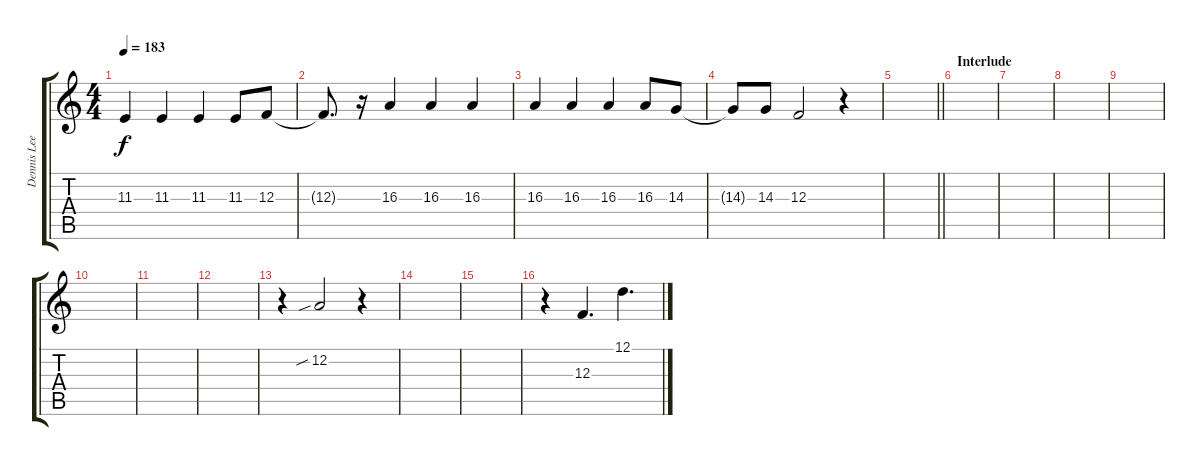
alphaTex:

\track ("Dennis Lee - Vocals" "Dennis Lee") {instrument altosax}
\staff {score tabs}
\tuning (D4 A3 F3 C3 G2 D2) {hide}
\ts (4 4)
\tempo 183
\clef g2
\ks c
11.3.4{dy f} 11.3.4 11.3.4 11.3.8 12.3.8 |
12.3{t}.8{d} r.16 16.3.4 16.3.4 16.3.4 |
16.3.4 16.3.4 16.3.4 16.3.8 14.3.8 |
14.3{t}.8 14.3.8 12.3.2 r.4 |
\barLineRight lightlight
|
\section ("" "Interlude")
|
|
|
|
|
|
|
r.4 12.2{sib}.2 r.4 |
|
|
r.4 12.3.4{d} 12.1.4{d}
